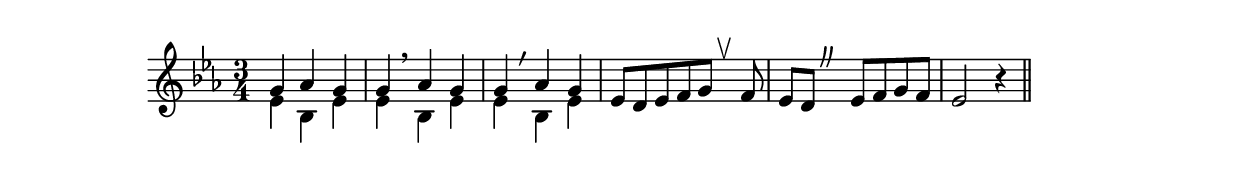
#(ly:set-option 'old-relative)
\version "2.1.22"
\header{
texidoc="
Breathing signs are available in different tastes: commas (default),
ticks, vees and `railroad tracks' (caesura)."
 }


\score {

  {
    %
    % Modern notation:
    %
    \new Staff {
      \notes \relative c'' {
	\key es \major \time 3/4

	% this bar contains no \breathe
	<<
	  { g4 as g } \\
	  { es4 bes es }
	>> |

	% by default, \breathe uses the rcomma, just as if saying:
	% \override BreathingSign  #'text =
	%	#(make-musicglyph-markup "scripts-rcomma")
	<<
	  { g4 as g } \\
	  { es4 \breathe bes es }
	>> |

	% rvarcomma and lvarcomma are variations of the default rcomma
	% and lcomma

    	% N.B.: must use Staff context here, since we start a Voice below
	\override Staff.BreathingSign  #'text =
		#(make-musicglyph-markup "scripts-rvarcomma")
	<<
	  { g4 as g } \\
	  { es4 \breathe bes es }
	>> |

	% wedge
	\override BreathingSign  #'text =
		 #(make-musicglyph-markup "scripts-upbow")
	es8 d es f g8 \breathe f |

	% caesura
	\override BreathingSign  #'text =
		 #(make-musicglyph-markup "scripts-caesura")
	es8[ d] \breathe  es[ f g f] |
	es2 r4 \bar "||" \break
      }
    }
  }
}
